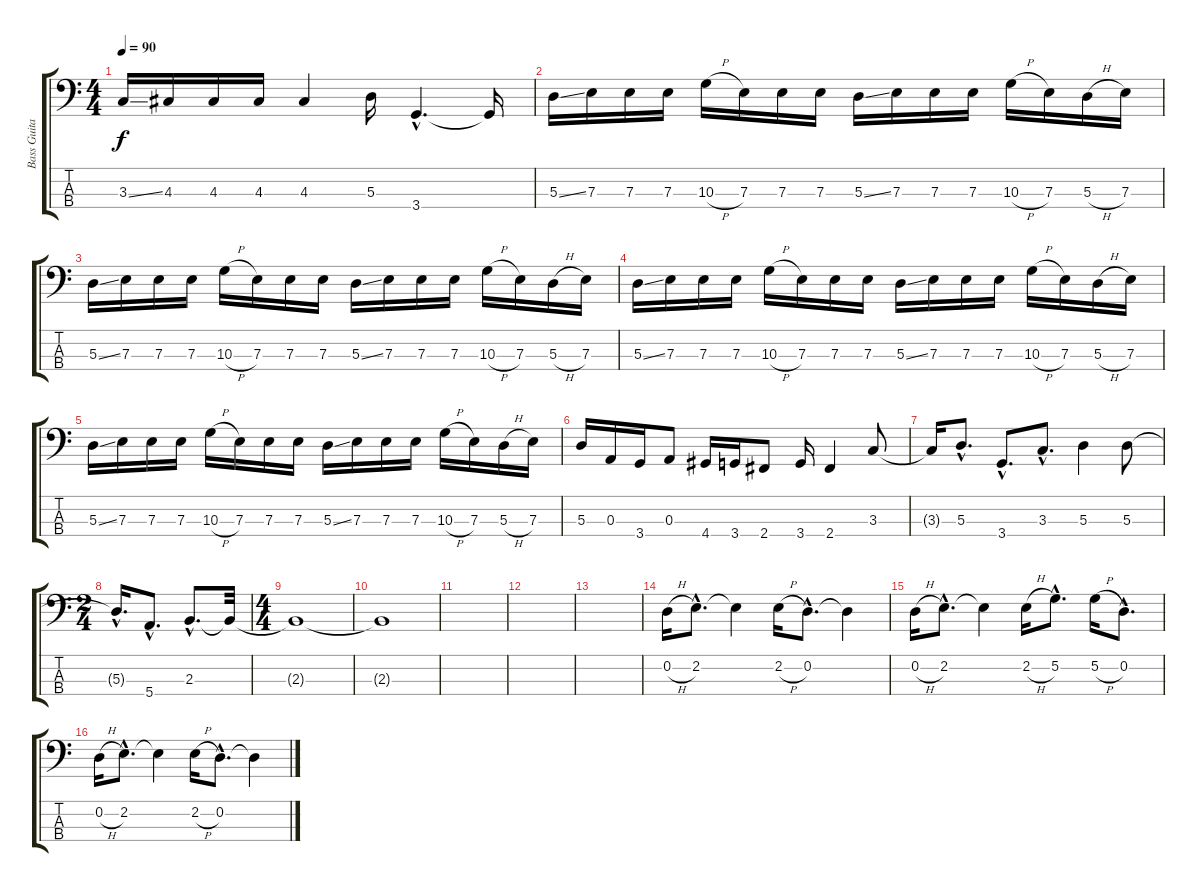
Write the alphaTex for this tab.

\track ("Bass Guitar" "Bass Guita") {instrument electricbassfinger}
\staff {score tabs}
\tuning (G2 D2 A1 E1) {hide}
\ts (4 4)
\tempo 90
\clef f4
\ks c
3.3{ss}.16{dy f} 4.3.16 4.3.16 4.3.16 4.3.4 5.3.16 3.4{hac}.4{d} 3.4{t}.16 |
5.3{ss}.16 7.3.16 7.3.16 7.3.16 10.3{h}.16 7.3.16 7.3.16 7.3.16 5.3{ss}.16 7.3.16 7.3.16 7.3.16 10.3{h}.16 7.3.16 5.3{h}.16 7.3.16 |
5.3{ss}.16 7.3.16 7.3.16 7.3.16 10.3{h}.16 7.3.16 7.3.16 7.3.16 5.3{ss}.16 7.3.16 7.3.16 7.3.16 10.3{h}.16 7.3.16 5.3{h}.16 7.3.16 |
5.3{ss}.16 7.3.16 7.3.16 7.3.16 10.3{h}.16 7.3.16 7.3.16 7.3.16 5.3{ss}.16 7.3.16 7.3.16 7.3.16 10.3{h}.16 7.3.16 5.3{h}.16 7.3.16 |
5.3{ss}.16 7.3.16 7.3.16 7.3.16 10.3{h}.16 7.3.16 7.3.16 7.3.16 5.3{ss}.16 7.3.16 7.3.16 7.3.16 10.3{h}.16 7.3.16 5.3{h}.16 7.3.16 |
5.3.16 0.3.16 3.4.16 0.3.8 4.4.16 3.4.16 2.4.8 3.4.16 2.4.4 3.3.8 |
3.3{t}.16 5.3{hac}.8{d} 3.4{hac}.8{d} 3.3{hac}.8{d} 5.3.4 5.3.8 |
\ts (2 4)
5.3{hac t}.16{d} 5.4{hac}.8{d} 2.3{hac}.8{d volume 0} 2.3{t}.32 |
\ts (4 4)
2.3{t}.1 |
2.3{t}.1 |
|
|
|
0.2{h}.16 2.2{hac}.8{d} 2.2{t}.4 2.2{h}.16 0.2{hac}.8{d} 0.2{t}.4 |
0.2{h}.16 2.2{hac}.8{d} 2.2{t}.4 2.2{h}.16 5.2{hac}.8{d} 5.2{h}.16 0.2{hac}.8{d} |
0.2{h}.16 2.2{hac}.8{d} 2.2{t}.4 2.2{h}.16 0.2{hac}.8{d} 0.2{t}.4
